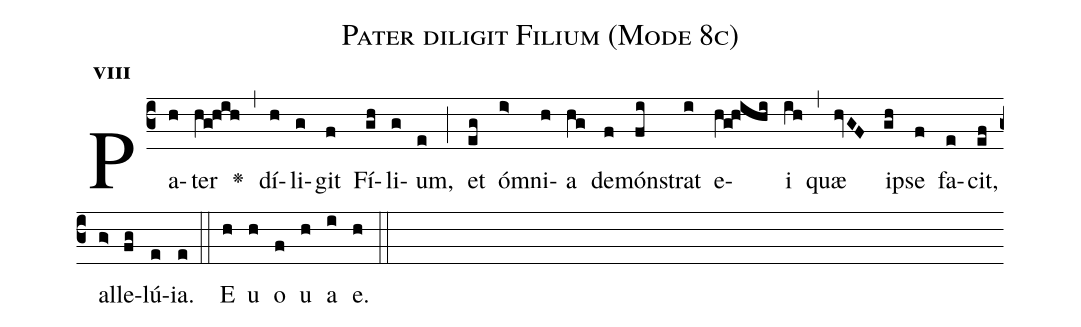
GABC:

name:Pater diligit Filium (Mode 8c);
office-part:Antiphona;
mode:8;
%%
initial-style: 1;
name: Pater diligit Filium
book: Antiphonae & Responsoria/Tomus II, p. 171;
occasion: Hebdomada II Paschae Feria V;
office-part: Laudes Ant E;
user-notes: ;
commentary: ;
annotation: 8c;
centering-scheme: english;
fontsize: 12;
font: OFLSortsMillGoudy;
height: 11;
width: 4.5;
%%
(c3)Pa(h)ter(hg/[-.03]hih) <v>\greheightstar</v>(,) dí(h)li(g)git(f) Fí(gh)li(g)um,(e) (;) et(eg) óm(i>)ni(h)a(hg) de(f)món(fi)strat(i) e(hg/[-.3]hihi)i(ih) (,) quæ(hvGF) i(gh)pse(f) fa(e)cit,(ef) al(g>)le(fg)lú(e)ia.(e) (::)
E(h) u(h) o(f) u(h) a(i) e.(h) (::)
